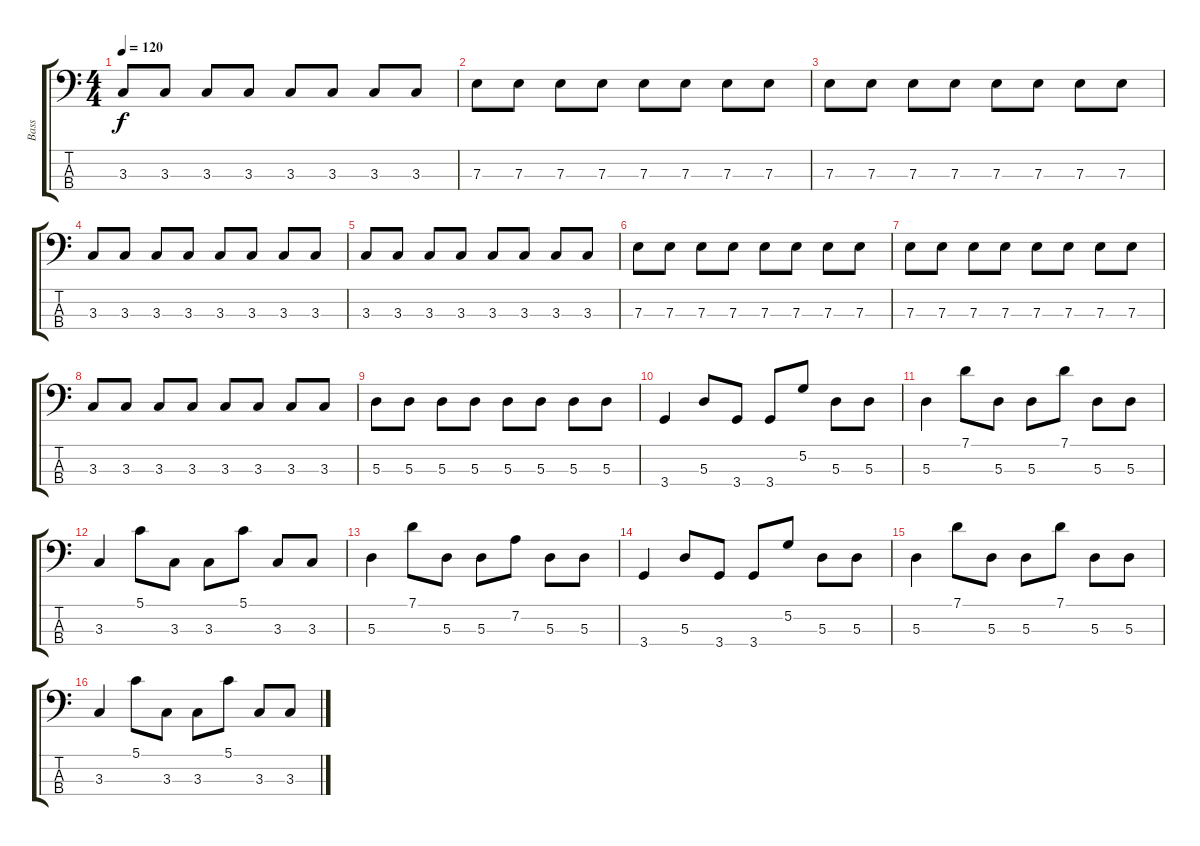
\track ("Bass" "Bass") {instrument electricbassfinger}
\staff {score tabs}
\tuning (G2 D2 A1 E1) {hide}
\ts (4 4)
\tempo 120
\clef f4
\ks c
3.3.8{dy f} 3.3.8 3.3.8 3.3.8 3.3.8 3.3.8 3.3.8 3.3.8 |
7.3.8 7.3.8 7.3.8 7.3.8 7.3.8 7.3.8 7.3.8 7.3.8 |
7.3.8 7.3.8 7.3.8 7.3.8 7.3.8 7.3.8 7.3.8 7.3.8 |
3.3.8 3.3.8 3.3.8 3.3.8 3.3.8 3.3.8 3.3.8 3.3.8 |
3.3.8 3.3.8 3.3.8 3.3.8 3.3.8 3.3.8 3.3.8 3.3.8 |
7.3.8 7.3.8 7.3.8 7.3.8 7.3.8 7.3.8 7.3.8 7.3.8 |
7.3.8 7.3.8 7.3.8 7.3.8 7.3.8 7.3.8 7.3.8 7.3.8 |
3.3.8 3.3.8 3.3.8 3.3.8 3.3.8 3.3.8 3.3.8 3.3.8 |
5.3.8 5.3.8 5.3.8 5.3.8 5.3.8 5.3.8 5.3.8 5.3.8 |
3.4.4 5.3.8 3.4.8 3.4.8 5.2.8 5.3.8 5.3.8 |
5.3.4 7.1.8 5.3.8 5.3.8 7.1.8 5.3.8 5.3.8 |
3.3.4 5.1.8 3.3.8 3.3.8 5.1.8 3.3.8 3.3.8 |
5.3.4 7.1.8 5.3.8 5.3.8 7.2.8 5.3.8 5.3.8 |
3.4.4 5.3.8 3.4.8 3.4.8 5.2.8 5.3.8 5.3.8 |
5.3.4 7.1.8 5.3.8 5.3.8 7.1.8 5.3.8 5.3.8 |
3.3.4 5.1.8 3.3.8 3.3.8 5.1.8 3.3.8 3.3.8
